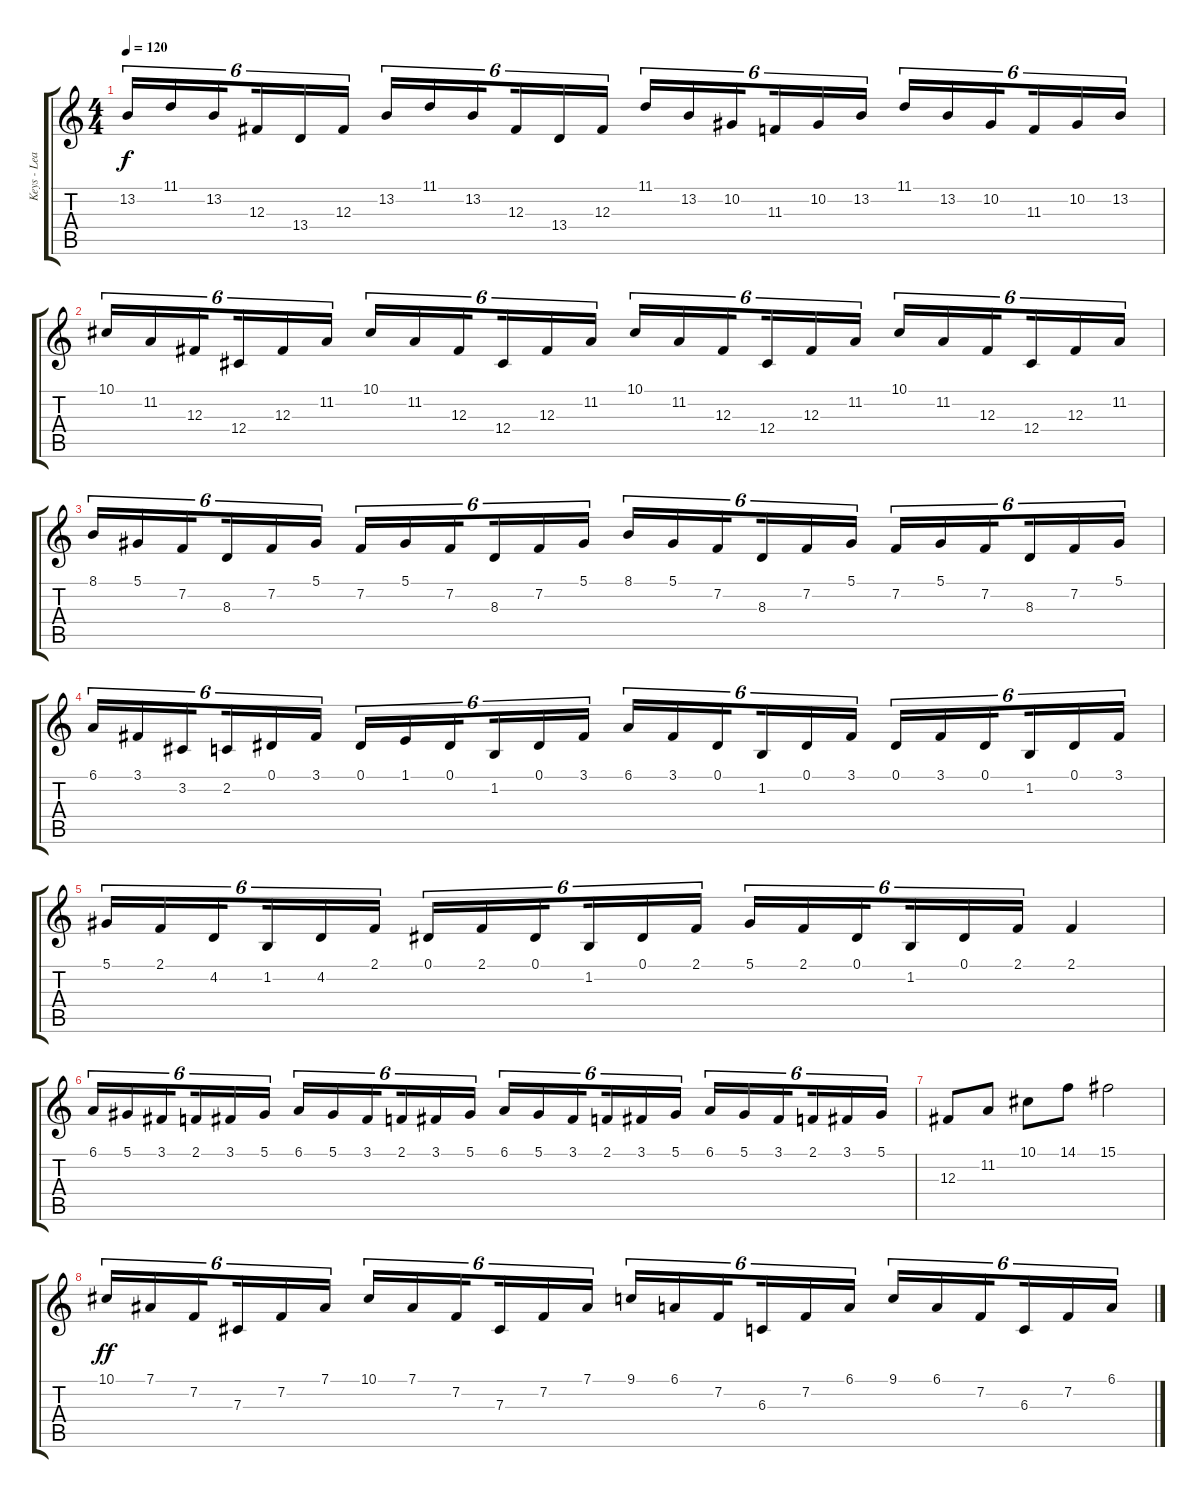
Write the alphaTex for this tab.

\track ("Keys - Lead" "Keys - Lea") {instrument lead2sawtooth}
\staff {score tabs}
\tuning (Eb4 Bb3 Gb3 Db3 Ab2 Eb2) {hide}
\ts (4 4)
\tempo 120
\clef g2
\ks c
13.2.16{tu (6 4) dy f} 11.1.16{tu (6 4)} 13.2.16{tu (6 4) beam splitsecondary} 12.3.16{tu (6 4)} 13.4.16{tu (6 4)} 12.3.16{tu (6 4)} 13.2.16{tu (6 4)} 11.1.16{tu (6 4)} 13.2.16{tu (6 4) beam splitsecondary} 12.3.16{tu (6 4)} 13.4.16{tu (6 4)} 12.3.16{tu (6 4)} 11.1.16{tu (6 4)} 13.2.16{tu (6 4)} 10.2.16{tu (6 4) beam splitsecondary} 11.3.16{tu (6 4)} 10.2.16{tu (6 4)} 13.2.16{tu (6 4)} 11.1.16{tu (6 4)} 13.2.16{tu (6 4)} 10.2.16{tu (6 4) beam splitsecondary} 11.3.16{tu (6 4)} 10.2.16{tu (6 4)} 13.2.16{tu (6 4)} |
10.1.16{tu (6 4)} 11.2.16{tu (6 4)} 12.3.16{tu (6 4) beam splitsecondary} 12.4.16{tu (6 4)} 12.3.16{tu (6 4)} 11.2.16{tu (6 4)} 10.1.16{tu (6 4)} 11.2.16{tu (6 4)} 12.3.16{tu (6 4) beam splitsecondary} 12.4.16{tu (6 4)} 12.3.16{tu (6 4)} 11.2.16{tu (6 4)} 10.1.16{tu (6 4)} 11.2.16{tu (6 4)} 12.3.16{tu (6 4) beam splitsecondary} 12.4.16{tu (6 4)} 12.3.16{tu (6 4)} 11.2.16{tu (6 4)} 10.1.16{tu (6 4)} 11.2.16{tu (6 4)} 12.3.16{tu (6 4) beam splitsecondary} 12.4.16{tu (6 4)} 12.3.16{tu (6 4)} 11.2.16{tu (6 4)} |
8.1.16{tu (6 4)} 5.1.16{tu (6 4)} 7.2.16{tu (6 4) beam splitsecondary} 8.3.16{tu (6 4)} 7.2.16{tu (6 4)} 5.1.16{tu (6 4)} 7.2.16{tu (6 4)} 5.1.16{tu (6 4)} 7.2.16{tu (6 4) beam splitsecondary} 8.3.16{tu (6 4)} 7.2.16{tu (6 4)} 5.1.16{tu (6 4)} 8.1.16{tu (6 4)} 5.1.16{tu (6 4)} 7.2.16{tu (6 4) beam splitsecondary} 8.3.16{tu (6 4)} 7.2.16{tu (6 4)} 5.1.16{tu (6 4)} 7.2.16{tu (6 4)} 5.1.16{tu (6 4)} 7.2.16{tu (6 4) beam splitsecondary} 8.3.16{tu (6 4)} 7.2.16{tu (6 4)} 5.1.16{tu (6 4)} |
6.1.16{tu (6 4)} 3.1.16{tu (6 4)} 3.2.16{tu (6 4) beam splitsecondary} 2.2.16{tu (6 4)} 0.1.16{tu (6 4)} 3.1.16{tu (6 4)} 0.1.16{tu (6 4)} 1.1.16{tu (6 4)} 0.1.16{tu (6 4) beam splitsecondary} 1.2.16{tu (6 4)} 0.1.16{tu (6 4)} 3.1.16{tu (6 4)} 6.1.16{tu (6 4)} 3.1.16{tu (6 4)} 0.1.16{tu (6 4) beam splitsecondary} 1.2.16{tu (6 4)} 0.1.16{tu (6 4)} 3.1.16{tu (6 4)} 0.1.16{tu (6 4)} 3.1.16{tu (6 4)} 0.1.16{tu (6 4) beam splitsecondary} 1.2.16{tu (6 4)} 0.1.16{tu (6 4)} 3.1.16{tu (6 4)} |
5.1.16{tu (6 4)} 2.1.16{tu (6 4)} 4.2.16{tu (6 4) beam splitsecondary} 1.2.16{tu (6 4)} 4.2.16{tu (6 4)} 2.1.16{tu (6 4)} 0.1.16{tu (6 4)} 2.1.16{tu (6 4)} 0.1.16{tu (6 4) beam splitsecondary} 1.2.16{tu (6 4)} 0.1.16{tu (6 4)} 2.1.16{tu (6 4)} 5.1.16{tu (6 4)} 2.1.16{tu (6 4)} 0.1.16{tu (6 4) beam splitsecondary} 1.2.16{tu (6 4)} 0.1.16{tu (6 4)} 2.1.16{tu (6 4)} 2.1.4 |
6.1.16{tu (6 4)} 5.1.16{tu (6 4)} 3.1.16{tu (6 4) beam splitsecondary} 2.1.16{tu (6 4)} 3.1.16{tu (6 4)} 5.1.16{tu (6 4)} 6.1.16{tu (6 4)} 5.1.16{tu (6 4)} 3.1.16{tu (6 4) beam splitsecondary} 2.1.16{tu (6 4)} 3.1.16{tu (6 4)} 5.1.16{tu (6 4)} 6.1.16{tu (6 4)} 5.1.16{tu (6 4)} 3.1.16{tu (6 4) beam splitsecondary} 2.1.16{tu (6 4)} 3.1.16{tu (6 4)} 5.1.16{tu (6 4)} 6.1.16{tu (6 4)} 5.1.16{tu (6 4)} 3.1.16{tu (6 4) beam splitsecondary} 2.1.16{tu (6 4)} 3.1.16{tu (6 4)} 5.1.16{tu (6 4)} |
12.3.8 11.2.8 10.1.8 14.1.8 15.1.2 |
10.1.16{tu (6 4) dy ff} 7.1.16{tu (6 4)} 7.2.16{tu (6 4) beam splitsecondary} 7.3.16{tu (6 4)} 7.2.16{tu (6 4)} 7.1.16{tu (6 4)} 10.1.16{tu (6 4)} 7.1.16{tu (6 4)} 7.2.16{tu (6 4) beam splitsecondary} 7.3.16{tu (6 4)} 7.2.16{tu (6 4)} 7.1.16{tu (6 4)} 9.1.16{tu (6 4)} 6.1.16{tu (6 4)} 7.2.16{tu (6 4) beam splitsecondary} 6.3.16{tu (6 4)} 7.2.16{tu (6 4)} 6.1.16{tu (6 4)} 9.1.16{tu (6 4)} 6.1.16{tu (6 4)} 7.2.16{tu (6 4) beam splitsecondary} 6.3.16{tu (6 4)} 7.2.16{tu (6 4)} 6.1.16{tu (6 4)}
